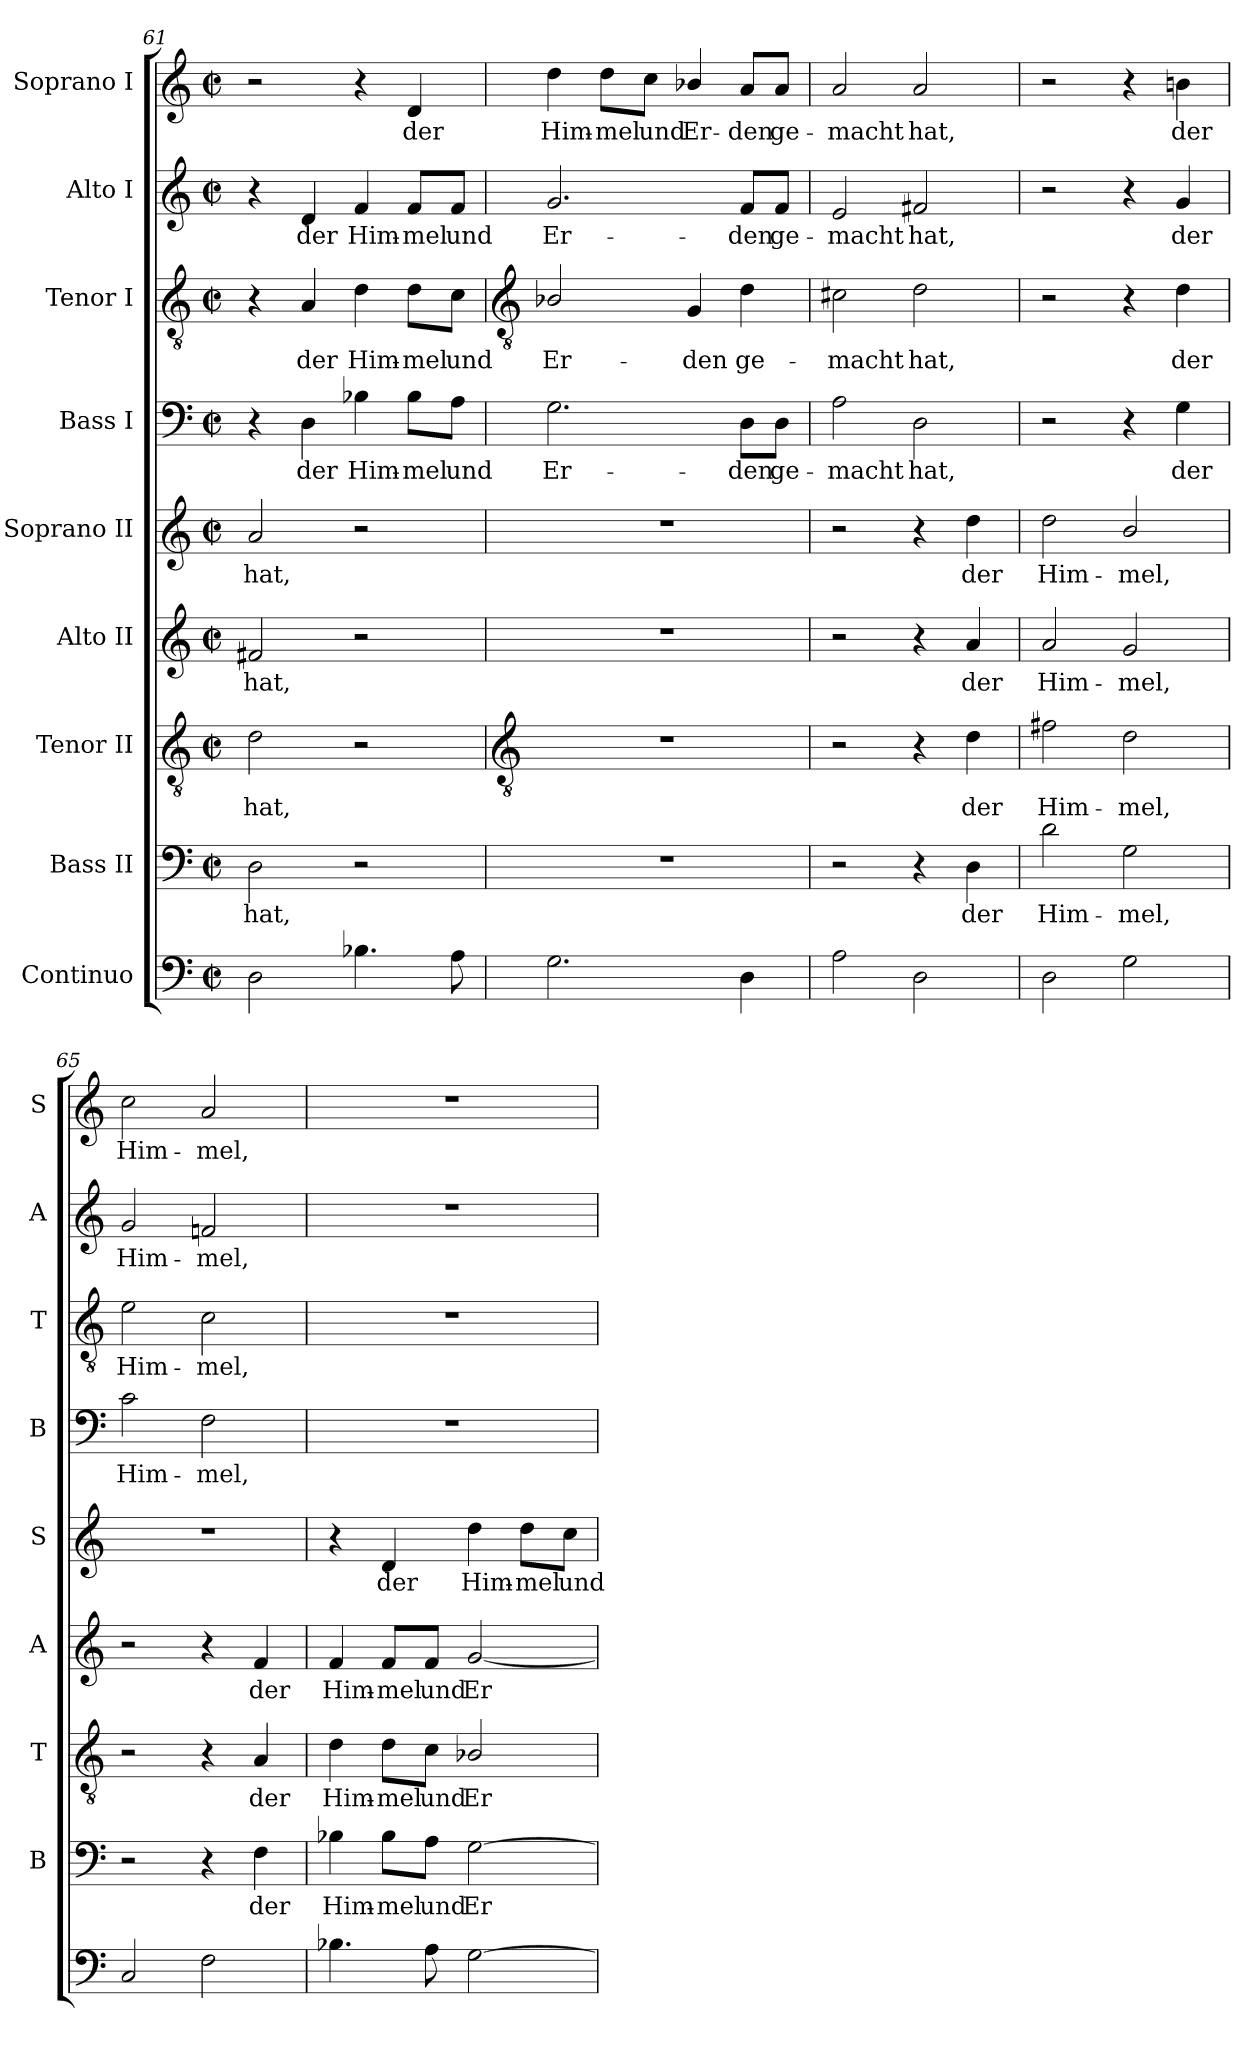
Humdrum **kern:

**kern	**kern	**text	**kern	**text	**kern	**text	**kern	**text	**kern	**text	**kern	**text	**kern	**text	**kern	**text
*part9	*part8	*part8	*part7	*part7	*part6	*part6	*part5	*part5	*part4	*part4	*part3	*part3	*part2	*part2	*part1	*part1
*staff9	*staff8	*staff8	*staff7	*staff7	*staff6	*staff6	*staff5	*staff5	*staff4	*staff4	*staff3	*staff3	*staff2	*staff2	*staff1	*staff1
*I"Continuo	*I"Bass II	*	*I"Tenor II	*	*I"Alto II	*	*I"Soprano II	*	*I"Bass I	*	*I"Tenor I	*	*I"Alto I	*	*I"Soprano I	*
*	*I'B	*	*I'T	*	*I'A	*	*I'S	*	*I'B	*	*I'T	*	*I'A	*	*I'S	*
*clefF4	*clefF4	*	*clefGv2	*	*clefG2	*	*clefG2	*	*clefF4	*	*clefGv2	*	*clefG2	*	*clefG2	*
*k[]	*k[]	*	*k[]	*	*k[]	*	*k[]	*	*k[]	*	*k[]	*	*k[]	*	*k[]	*
*C:	*C:	*	*C:	*	*C:	*	*C:	*	*C:	*	*C:	*	*C:	*	*C:	*
*M2/2	*M2/2	*	*M2/2	*	*M2/2	*	*M2/2	*	*M2/2	*	*M2/2	*	*M2/2	*	*M2/2	*
*met(c|)	*met(c|)	*	*met(c|)	*	*met(c|)	*	*met(c|)	*	*met(c|)	*	*met(c|)	*	*met(c|)	*	*met(c|)	*
=61	=61	=61	=61	=61	=61	=61	=61	=61	=61	=61	=61	=61	=61	=61	=61	=61
!	!	!LO:LY:b	!	!LO:LY:b	!	!LO:LY:b	!	!LO:LY:b	!	!	!	!	!	!	!	!
2D	2D	hat,	2d	hat,	2f#X	hat,	2a	hat,	4r	.	4r	.	4r	.	2r	.
!	!	!	!	!	!	!	!	!	!	!LO:LY:b	!	!LO:LY:b	!	!LO:LY:b	!	!
.	.	.	.	.	.	.	.	.	4D	der	4A	der	4d	der	.	.
!	!	!	!	!	!	!	!	!	!	!LO:LY:b	!	!LO:LY:b	!	!LO:LY:b	!	!
4.B-X	2r	.	2r	.	2r	.	2r	.	4B-X	Him-	4d	Him-	4f	Him-	4r	.
!	!	!	!	!	!	!	!	!	!	!LO:LY:b	!	!LO:LY:b	!	!LO:LY:b	!	!LO:LY:b
.	.	.	.	.	.	.	.	.	8B-\L	-mel	8d\L	-mel	8f/L	-mel	4d	der
!	!	!	!	!	!	!	!	!	!	!LO:LY:b	!	!LO:LY:b	!	!LO:LY:b	!	!
8A	.	.	.	.	.	.	.	.	8A\J	und	8c\J	und	8f/J	und	.	.
!!LO:LB:g=z
=62	=62	=62	=62	=62	=62	=62	=62	=62	=62	=62	=62	=62	=62	=62	=62	=62
*	*	*	*clefGv2	*	*	*	*	*	*	*	*clefGv2	*	*	*	*	*
!	!	!	!	!	!	!	!	!	!	!LO:LY:b	!	!LO:LY:b	!	!LO:LY:b	!	!LO:LY:b
2.G	1r	.	1r	.	1r	.	1r	.	2.G	Er-	2B-X/	Er-	2.g	Er-	4dd	Him-
!	!	!	!	!	!	!	!	!	!	!	!	!	!	!	!	!LO:LY:b
.	.	.	.	.	.	.	.	.	.	.	.	.	.	.	8dd\L	-mel
!	!	!	!	!	!	!	!	!	!	!	!	!	!	!	!	!LO:LY:b
.	.	.	.	.	.	.	.	.	.	.	.	.	.	.	8cc\J	und
!	!	!	!	!	!	!	!	!	!	!	!	!LO:LY:b	!	!	!	!LO:LY:b
.	.	.	.	.	.	.	.	.	.	.	4G	-den	.	.	4b-X/	Er-
!	!	!	!	!	!	!	!	!	!	!LO:LY:b	!	!LO:LY:b	!	!LO:LY:b	!	!LO:LY:b
4D	.	.	.	.	.	.	.	.	8D\L	-den	4d	ge-	8f/L	-den	8a/L	-den
!	!	!	!	!	!	!	!	!	!	!LO:LY:b	!	!	!	!LO:LY:b	!	!LO:LY:b
.	.	.	.	.	.	.	.	.	8D\J	ge-	.	.	8f/J	ge-	8a/J	ge-
=63	=63	=63	=63	=63	=63	=63	=63	=63	=63	=63	=63	=63	=63	=63	=63	=63
!	!	!	!	!	!	!	!	!	!	!LO:LY:b	!	!LO:LY:b	!	!LO:LY:b	!	!LO:LY:b
2A	2r	.	2r	.	2r	.	2r	.	2A	-macht	2c#X	-macht	2e	-macht	2a	-macht
!	!	!	!	!	!	!	!	!	!	!LO:LY:b	!	!LO:LY:b	!	!LO:LY:b	!	!LO:LY:b
2D	4r	.	4r	.	4r	.	4r	.	2D	hat,	2d	hat,	2f#X	hat,	2a	hat,
!	!	!LO:LY:b	!	!LO:LY:b	!	!LO:LY:b	!	!LO:LY:b	!	!	!	!	!	!	!	!
.	4D	der	4d	der	4a	der	4dd	der	.	.	.	.	.	.	.	.
=64	=64	=64	=64	=64	=64	=64	=64	=64	=64	=64	=64	=64	=64	=64	=64	=64
!	!	!LO:LY:b	!	!LO:LY:b	!	!LO:LY:b	!	!LO:LY:b	!	!	!	!	!	!	!	!
2D	2d	Him-	2f#X	Him-	2a	Him-	2dd	Him-	2r	.	2r	.	2r	.	2r	.
!	!	!LO:LY:b	!	!LO:LY:b	!	!LO:LY:b	!	!LO:LY:b	!	!	!	!	!	!	!	!
2G	2G	-mel,	2d	-mel,	2g	-mel,	2b/	-mel,	4r	.	4r	.	4r	.	4r	.
!	!	!	!	!	!	!	!	!	!	!LO:LY:b	!	!LO:LY:b	!	!LO:LY:b	!	!LO:LY:b
.	.	.	.	.	.	.	.	.	4G	der	4d	der	4g	der	4bn	der
=65	=65	=65	=65	=65	=65	=65	=65	=65	=65	=65	=65	=65	=65	=65	=65	=65
!	!	!	!	!	!	!	!	!	!	!LO:LY:b	!	!LO:LY:b	!	!LO:LY:b	!	!LO:LY:b
2C	2r	.	2r	.	2r	.	1r	.	2c	Him-	2e	Him-	2g	Him-	2cc	Him-
!	!	!	!	!	!	!	!	!	!	!LO:LY:b	!	!LO:LY:b	!	!LO:LY:b	!	!LO:LY:b
2F	4r	.	4r	.	4r	.	.	.	2F	-mel,	2c	-mel,	2fn	-mel,	2a	-mel,
!	!	!LO:LY:b	!	!LO:LY:b	!	!LO:LY:b	!	!	!	!	!	!	!	!	!	!
.	4F	der	4A	der	4f	der	.	.	.	.	.	.	.	.	.	.
=66	=66	=66	=66	=66	=66	=66	=66	=66	=66	=66	=66	=66	=66	=66	=66	=66
!	!	!LO:LY:b	!	!LO:LY:b	!	!LO:LY:b	!	!	!	!	!	!	!	!	!	!
4.B-X	4B-X	Him-	4d	Him-	4f	Him-	4r	.	1r	.	1r	.	1r	.	1r	.
!	!	!LO:LY:b	!	!LO:LY:b	!	!LO:LY:b	!	!LO:LY:b	!	!	!	!	!	!	!	!
.	8B-\L	-mel	8d\L	-mel	8f/L	-mel	4d	der	.	.	.	.	.	.	.	.
!	!	!LO:LY:b	!	!LO:LY:b	!	!LO:LY:b	!	!	!	!	!	!	!	!	!	!
8A	8A\J	und	8c\J	und	8f/J	und	.	.	.	.	.	.	.	.	.	.
!	!	!LO:LY:b	!	!LO:LY:b	!	!LO:LY:b	!	!LO:LY:b	!	!	!	!	!	!	!	!
[2G	[2G	Er-	2B-X/	Er-	[2g	Er-	4dd	Him-	.	.	.	.	.	.	.	.
!	!	!	!	!	!	!	!	!LO:LY:b	!	!	!	!	!	!	!	!
.	.	.	.	.	.	.	8dd\L	-mel	.	.	.	.	.	.	.	.
!	!	!	!	!	!	!	!	!LO:LY:b	!	!	!	!	!	!	!	!
.	.	.	.	.	.	.	8cc\J	und	.	.	.	.	.	.	.	.
=	=	=	=	=	=	=	=	=	=	=	=	=	=	=	=	=
*-	*-	*-	*-	*-	*-	*-	*-	*-	*-	*-	*-	*-	*-	*-	*-	*-
